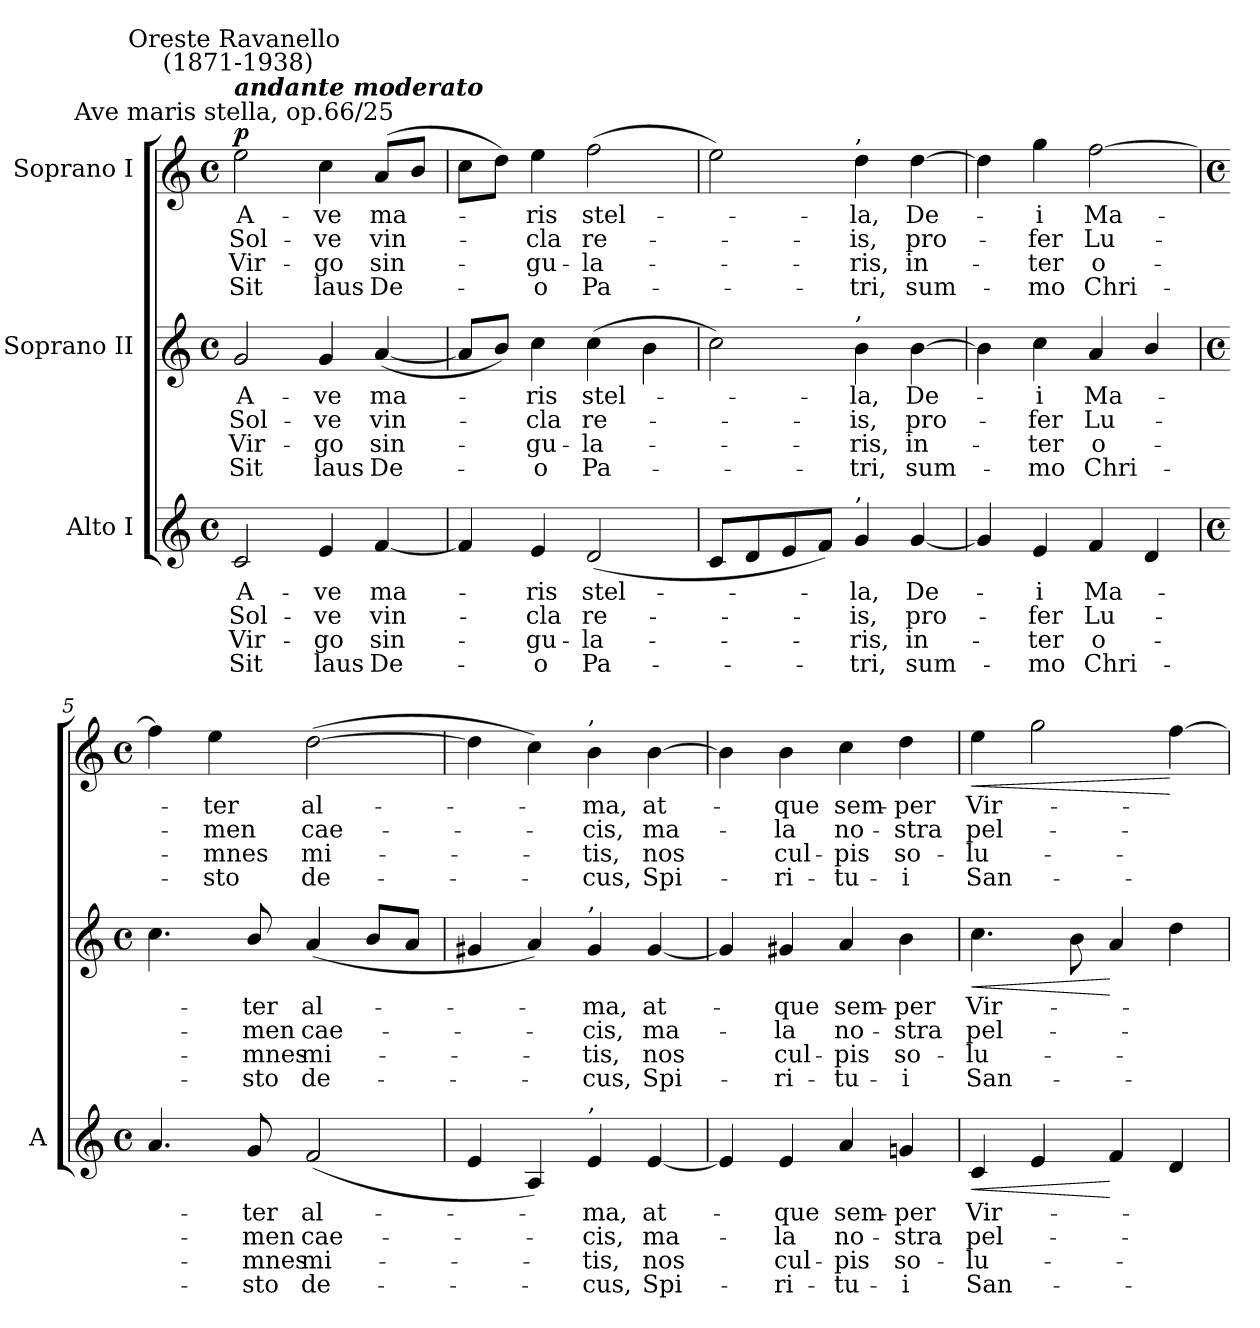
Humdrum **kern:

**kern	**text	**text	**text	**text	**dynam	**kern	**text	**text	**text	**text	**dynam	**kern	**text	**text	**text	**text	**dynam
*part3	*part3	*part3	*part3	*part3	*part3	*part2	*part2	*part2	*part2	*part2	*part2	*part1	*part1	*part1	*part1	*part1	*part1
*staff3	*staff3	*staff3	*staff3	*staff3	*staff3	*staff2	*staff2	*staff2	*staff2	*staff2	*staff2	*staff1	*staff1	*staff1	*staff1	*staff1	*staff1
*I"Alto I	*	*	*	*	*	*I"Soprano II	*	*	*	*	*	*I"Soprano I	*	*	*	*	*
*I'A	*	*	*	*	*	*	*	*	*	*	*	*	*	*	*	*	*
*clefG2	*	*	*	*	*	*clefG2	*	*	*	*	*	*clefG2	*	*	*	*	*
*k[]	*	*	*	*	*	*k[]	*	*	*	*	*	*k[]	*	*	*	*	*
*C:	*	*	*	*	*	*C:	*	*	*	*	*	*C:	*	*	*	*	*
*M4/4	*	*	*	*	*	*M4/4	*	*	*	*	*	*M4/4	*	*	*	*	*
*met(c)	*	*	*	*	*	*met(c)	*	*	*	*	*	*met(c)	*	*	*	*	*
=1	=1	=1	=1	=1	=1	=1	=1	=1	=1	=1	=1	=1	=1	=1	=1	=1	=1
!	!	!	!	!	!	!	!	!	!	!	!	!LO:TX:a:cj:t=Ave maris stella, op.66/25	!	!	!	!	!
!	!	!	!	!	!	!	!	!	!	!	!	!LO:TX:a:Bi:t=andante moderato	!	!	!	!	!
!	!	!	!	!	!	!	!	!	!	!	!	!LO:TX:a:cj:t=Oreste Ravanello\n (1871-1938)	!	!	!	!	!
!	!LO:LY:b	!LO:LY:b	!LO:LY:b	!LO:LY:b	!	!	!LO:LY:b	!LO:LY:b	!LO:LY:b	!LO:LY:b	!	!	!LO:LY:b	!LO:LY:b	!LO:LY:b	!LO:LY:b	!LO:DY:b
2c	A-	-Sol-	-Vir-	-Sit	.	2g	A-	-Sol-	-Vir-	-Sit	.	2ee	A-	-Sol-	-Vir-	-Sit	p
!	!LO:LY:b	!LO:LY:b	!LO:LY:b	!LO:LY:b	!	!	!LO:LY:b	!LO:LY:b	!LO:LY:b	!LO:LY:b	!	!	!LO:LY:b	!LO:LY:b	!LO:LY:b	!LO:LY:b	!
4e	ve	ve	go	laus	.	4g	ve	ve	go	laus	.	4cc	ve	ve	go	laus	.
!	!LO:LY:b	!LO:LY:b	!LO:LY:b	!LO:LY:b	!	!	!LO:LY:b	!LO:LY:b	!LO:LY:b	!LO:LY:b	!	!	!LO:LY:b	!LO:LY:b	!LO:LY:b	!LO:LY:b	!
[4f	ma-	vin-	sin-	De-	.	(<[4a	ma-	vin-	sin-	De-	.	(<8aL	ma-	vin-	sin-	De-	.
.	.	.	.	.	.	.	.	.	.	.	.	8bJ	.	.	.	.	.
=2	=2	=2	=2	=2	=2	=2	=2	=2	=2	=2	=2	=2	=2	=2	=2	=2	=2
4f]	.	.	.	.	.	8aL]	.	.	.	.	.	8ccL	.	.	.	.	.
.	.	.	.	.	.	8bJ)	.	.	.	.	.	8ddJ)	.	.	.	.	.
!	!LO:LY:b	!LO:LY:b	!LO:LY:b	!LO:LY:b	!	!	!LO:LY:b	!LO:LY:b	!LO:LY:b	!LO:LY:b	!	!	!LO:LY:b	!LO:LY:b	!LO:LY:b	!LO:LY:b	!
4e	ris	cla	gu-	-o	.	4cc	ris	cla	gu-	-o	.	4ee	ris	cla	gu-	-o	.
!	!LO:LY:b	!LO:LY:b	!LO:LY:b	!LO:LY:b	!	!	!LO:LY:b	!LO:LY:b	!LO:LY:b	!LO:LY:b	!	!	!LO:LY:b	!LO:LY:b	!LO:LY:b	!LO:LY:b	!
(<2d	stel-	re-	la-	Pa-	.	(>4cc	stel-	re-	la-	Pa-	.	(>2ff	stel-	re-	la-	Pa-	.
.	.	.	.	.	.	4b	.	.	.	.	.	.	.	.	.	.	.
=3	=3	=3	=3	=3	=3	=3	=3	=3	=3	=3	=3	=3	=3	=3	=3	=3	=3
8cL	.	.	.	.	.	2cc)	.	.	.	.	.	2ee)	.	.	.	.	.
8d	.	.	.	.	.	.	.	.	.	.	.	.	.	.	.	.	.
8e	.	.	.	.	.	.	.	.	.	.	.	.	.	.	.	.	.
8fJ)	.	.	.	.	.	.	.	.	.	.	.	.	.	.	.	.	.
!	!	!	!	!	!	!	!	!	!	!	!	!LO:TX:a:t=,	!	!	!	!	!
!	!	!	!	!	!	!LO:TX:a:t=,	!	!	!	!	!	!	!	!	!	!	!
!LO:TX:a:t=,	!	!	!	!	!	!	!	!	!	!	!	!	!	!	!	!	!
!	!LO:LY:b	!LO:LY:b	!LO:LY:b	!LO:LY:b	!	!	!LO:LY:b	!LO:LY:b	!LO:LY:b	!LO:LY:b	!	!	!LO:LY:b	!LO:LY:b	!LO:LY:b	!LO:LY:b	!
4g	la,	is,	ris,	tri,	.	4b	la,	is,	ris,	tri,	.	4dd	la,	is,	ris,	tri,	.
!	!LO:LY:b	!LO:LY:b	!LO:LY:b	!LO:LY:b	!	!	!LO:LY:b	!LO:LY:b	!LO:LY:b	!LO:LY:b	!	!	!LO:LY:b	!LO:LY:b	!LO:LY:b	!LO:LY:b	!
[4g	De-	pro-	in-	sum-	.	[4b	De-	pro-	in-	sum-	.	[4dd	De-	pro-	in-	sum-	.
=4	=4	=4	=4	=4	=4	=4	=4	=4	=4	=4	=4	=4	=4	=4	=4	=4	=4
4g]	.	.	.	.	.	4b]	.	.	.	.	.	4dd]	.	.	.	.	.
!	!LO:LY:b	!LO:LY:b	!LO:LY:b	!LO:LY:b	!	!	!LO:LY:b	!LO:LY:b	!LO:LY:b	!LO:LY:b	!	!	!LO:LY:b	!LO:LY:b	!LO:LY:b	!LO:LY:b	!
4e	i	fer	ter	mo	.	4cc	i	fer	ter	mo	.	4gg	i	fer	ter	mo	.
!	!LO:LY:b	!LO:LY:b	!LO:LY:b	!LO:LY:b	!	!	!LO:LY:b	!LO:LY:b	!LO:LY:b	!LO:LY:b	!	!	!LO:LY:b	!LO:LY:b	!LO:LY:b	!LO:LY:b	!
4f	Ma-	Lu-	o-	Chri-	.	4a	Ma-	Lu-	o-	Chri-	.	[2ff	Ma-	Lu-	o-	Chri-	.
4d	.	.	.	.	.	4b/	.	.	.	.	.	.	.	.	.	.	.
!!LO:LB:g=z
=5	=5	=5	=5	=5	=5	=5	=5	=5	=5	=5	=5	=5	=5	=5	=5	=5	=5
*M4/4	*	*	*	*	*	*M4/4	*	*	*	*	*	*M4/4	*	*	*	*	*
*met(c)	*	*	*	*	*	*met(c)	*	*	*	*	*	*met(c)	*	*	*	*	*
4.a	.	.	.	.	.	4.cc	.	.	.	.	.	4ff]	.	.	.	.	.
!	!	!	!	!	!	!	!	!	!	!	!	!	!LO:LY:b	!LO:LY:b	!LO:LY:b	!LO:LY:b	!
.	.	.	.	.	.	.	.	.	.	.	.	4ee	ter	men	mnes	sto	.
!	!LO:LY:b	!LO:LY:b	!LO:LY:b	!LO:LY:b	!	!	!LO:LY:b	!LO:LY:b	!LO:LY:b	!LO:LY:b	!	!	!	!	!	!	!
8g	ter	men	mnes	sto	.	8b/	ter	men	mnes	sto	.	.	.	.	.	.	.
!	!LO:LY:b	!LO:LY:b	!LO:LY:b	!LO:LY:b	!	!	!LO:LY:b	!LO:LY:b	!LO:LY:b	!LO:LY:b	!	!	!LO:LY:b	!LO:LY:b	!LO:LY:b	!LO:LY:b	!
(<2f	al-	cae-	mi-	de-	.	(<4a	al-	cae-	mi-	de-	.	(>[2dd	al-	cae-	mi-	de-	.
.	.	.	.	.	.	8bL	.	.	.	.	.	.	.	.	.	.	.
.	.	.	.	.	.	8aJ	.	.	.	.	.	.	.	.	.	.	.
=6	=6	=6	=6	=6	=6	=6	=6	=6	=6	=6	=6	=6	=6	=6	=6	=6	=6
4e	.	.	.	.	.	4g#X	.	.	.	.	.	4dd]	.	.	.	.	.
4A)	.	.	.	.	.	4a)	.	.	.	.	.	4cc)	.	.	.	.	.
!	!	!	!	!	!	!	!	!	!	!	!	!LO:TX:a:t=,	!	!	!	!	!
!	!	!	!	!	!	!LO:TX:a:t=,	!	!	!	!	!	!	!	!	!	!	!
!LO:TX:a:t=,	!	!	!	!	!	!	!	!	!	!	!	!	!	!	!	!	!
!	!LO:LY:b	!LO:LY:b	!LO:LY:b	!LO:LY:b	!	!	!LO:LY:b	!LO:LY:b	!LO:LY:b	!LO:LY:b	!	!	!LO:LY:b	!LO:LY:b	!LO:LY:b	!LO:LY:b	!
4e	ma,	cis,	tis,	cus,	.	4g#	ma,	cis,	tis,	cus,	.	4b	ma,	cis,	tis,	cus,	.
!	!LO:LY:b	!LO:LY:b	!LO:LY:b	!LO:LY:b	!	!	!LO:LY:b	!LO:LY:b	!LO:LY:b	!LO:LY:b	!	!	!LO:LY:b	!LO:LY:b	!LO:LY:b	!LO:LY:b	!
[4e	at-	ma-	nos	Spi-	.	[4g#	at-	ma-	nos	Spi-	.	[4b	at-	ma-	nos	Spi-	.
=7	=7	=7	=7	=7	=7	=7	=7	=7	=7	=7	=7	=7	=7	=7	=7	=7	=7
4e]	.	.	.	.	.	4g#]	.	.	.	.	.	4b]	.	.	.	.	.
!	!LO:LY:b	!LO:LY:b	!LO:LY:b	!LO:LY:b	!	!	!LO:LY:b	!LO:LY:b	!LO:LY:b	!LO:LY:b	!	!	!LO:LY:b	!LO:LY:b	!LO:LY:b	!LO:LY:b	!
4e	que	la	cul-	-ri-	.	4g#	que	la	cul-	-ri-	.	4b	que	la	cul-	-ri-	.
!	!LO:LY:b	!LO:LY:b	!LO:LY:b	!LO:LY:b	!	!	!LO:LY:b	!LO:LY:b	!LO:LY:b	!LO:LY:b	!	!	!LO:LY:b	!LO:LY:b	!LO:LY:b	!LO:LY:b	!
4a	-sem-	-no-	-pis	tu-	.	4a	-sem-	-no-	-pis	tu-	.	4cc	-sem-	-no-	-pis	tu-	.
!	!LO:LY:b	!LO:LY:b	!LO:LY:b	!LO:LY:b	!	!	!LO:LY:b	!LO:LY:b	!LO:LY:b	!LO:LY:b	!	!	!LO:LY:b	!LO:LY:b	!LO:LY:b	!LO:LY:b	!
4gn	-per	stra	so-	-i	.	4b	-per	stra	so-	-i	.	4dd	-per	stra	so-	-i	.
=8	=8	=8	=8	=8	=8	=8	=8	=8	=8	=8	=8	=8	=8	=8	=8	=8	=8
!	!LO:LY:b	!LO:LY:b	!LO:LY:b	!LO:LY:b	!LO:HP:b	!	!LO:LY:b	!LO:LY:b	!LO:LY:b	!LO:LY:b	!LO:HP:b	!	!LO:LY:b	!LO:LY:b	!LO:LY:b	!LO:LY:b	!LO:HP:b
4c	Vir-	pel-	lu-	San-	<	4.cc	Vir-	pel-	lu-	San-	<	4ee	Vir-	pel-	lu-	San-	<
4e	.	.	.	.	.	.	.	.	.	.	.	2gg	.	.	.	.	.
.	.	.	.	.	.	8b\	.	.	.	.	.	.	.	.	.	.	.
4f	.	.	.	.	[	4a	.	.	.	.	[	.	.	.	.	.	.
4d	.	.	.	.	.	4dd	.	.	.	.	.	[4ff	.	.	.	.	[
=	=	=	=	=	=	=	=	=	=	=	=	=	=	=	=	=	=
*-	*-	*-	*-	*-	*-	*-	*-	*-	*-	*-	*-	*-	*-	*-	*-	*-	*-
